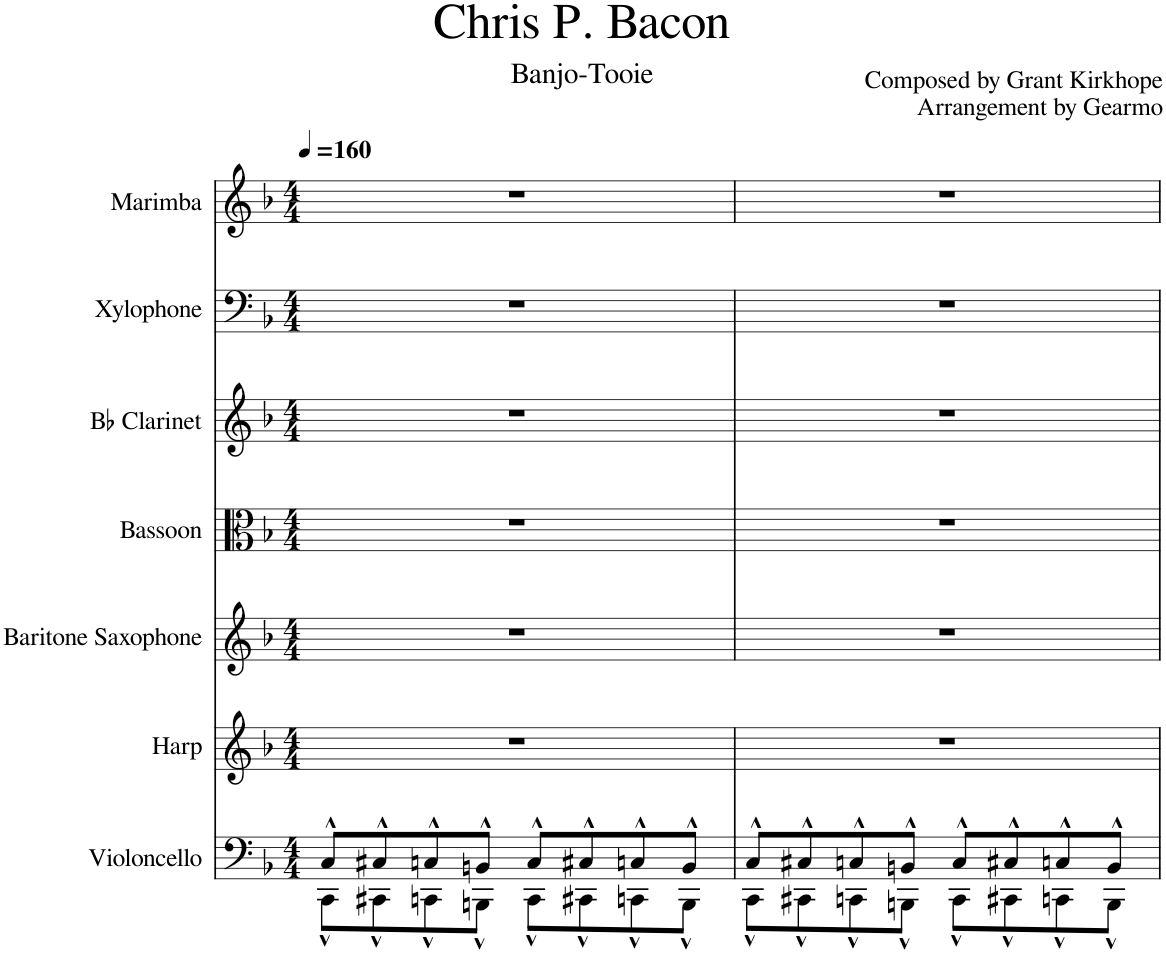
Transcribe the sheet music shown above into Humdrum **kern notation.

**kern	**kern	**kern	**kern	**kern	**kern	**kern
*part7	*part6	*part5	*part4	*part3	*part2	*part1
*staff7	*staff6	*staff5	*staff4	*staff3	*staff2	*staff1
*I"Violoncello	*I"Harp	*I"Baritone Saxophone	*I"Bassoon	*I"Bb Clarinet	*I"Xylophone	*I"Marimba
*I'Vc.	*I'Hrp.	*I'Bar. Sax.	*I'Bsn.	*I'Bb Cl.	*I'Xyl.	*I'Mrm.
*clefF4	*clefG2	*clefG2	*clefC3	*clefG2	*clefF4	*clefG2
*	*Trd8c14	*Trd12c21	*	*Trd1c2	*Trd-7c-12	*
*k[b-]	*k[b-]	*k[b-]	*k[b-]	*k[b-]	*k[b-]	*k[b-]
*M4/4	*M4/4	*M4/4	*M4/4	*M4/4	*M4/4	*M4/4
*MM160	*MM160	*MM160	*MM160	*MM160	*MM160	*MM160
=1	=1	=1	=1	=1	=1	=1
*^	*	*	*	*	*	*
8C^^/L	8CC^^\L	1r	1r	1r	1r	1r	1r
8C#X^^/	8CC#X^^\	.	.	.	.	.	.
8Cn^^/	8CCn^^\	.	.	.	.	.	.
8BBn^^/J	8BBBn^^\J	.	.	.	.	.	.
8C^^/L	8CC^^\L	.	.	.	.	.	.
8C#X^^/	8CC#X^^\	.	.	.	.	.	.
8Cn^^/	8CCn^^\	.	.	.	.	.	.
8BB^^/J	8BBB^^\J	.	.	.	.	.	.
=2	=2	=2	=2	=2	=2	=2	=2
8C^^/L	8CC^^\L	1r	1r	1r	1r	1r	1r
8C#X^^/	8CC#X^^\	.	.	.	.	.	.
8Cn^^/	8CCn^^\	.	.	.	.	.	.
8BBn^^/J	8BBBn^^\J	.	.	.	.	.	.
8C^^/L	8CC^^\L	.	.	.	.	.	.
8C#X^^/	8CC#X^^\	.	.	.	.	.	.
8Cn^^/	8CCn^^\	.	.	.	.	.	.
8BB^^/J	8BBB^^\J	.	.	.	.	.	.
*v	*v	*	*	*	*	*	*
=	=	=	=	=	=	=
*-	*-	*-	*-	*-	*-	*-
